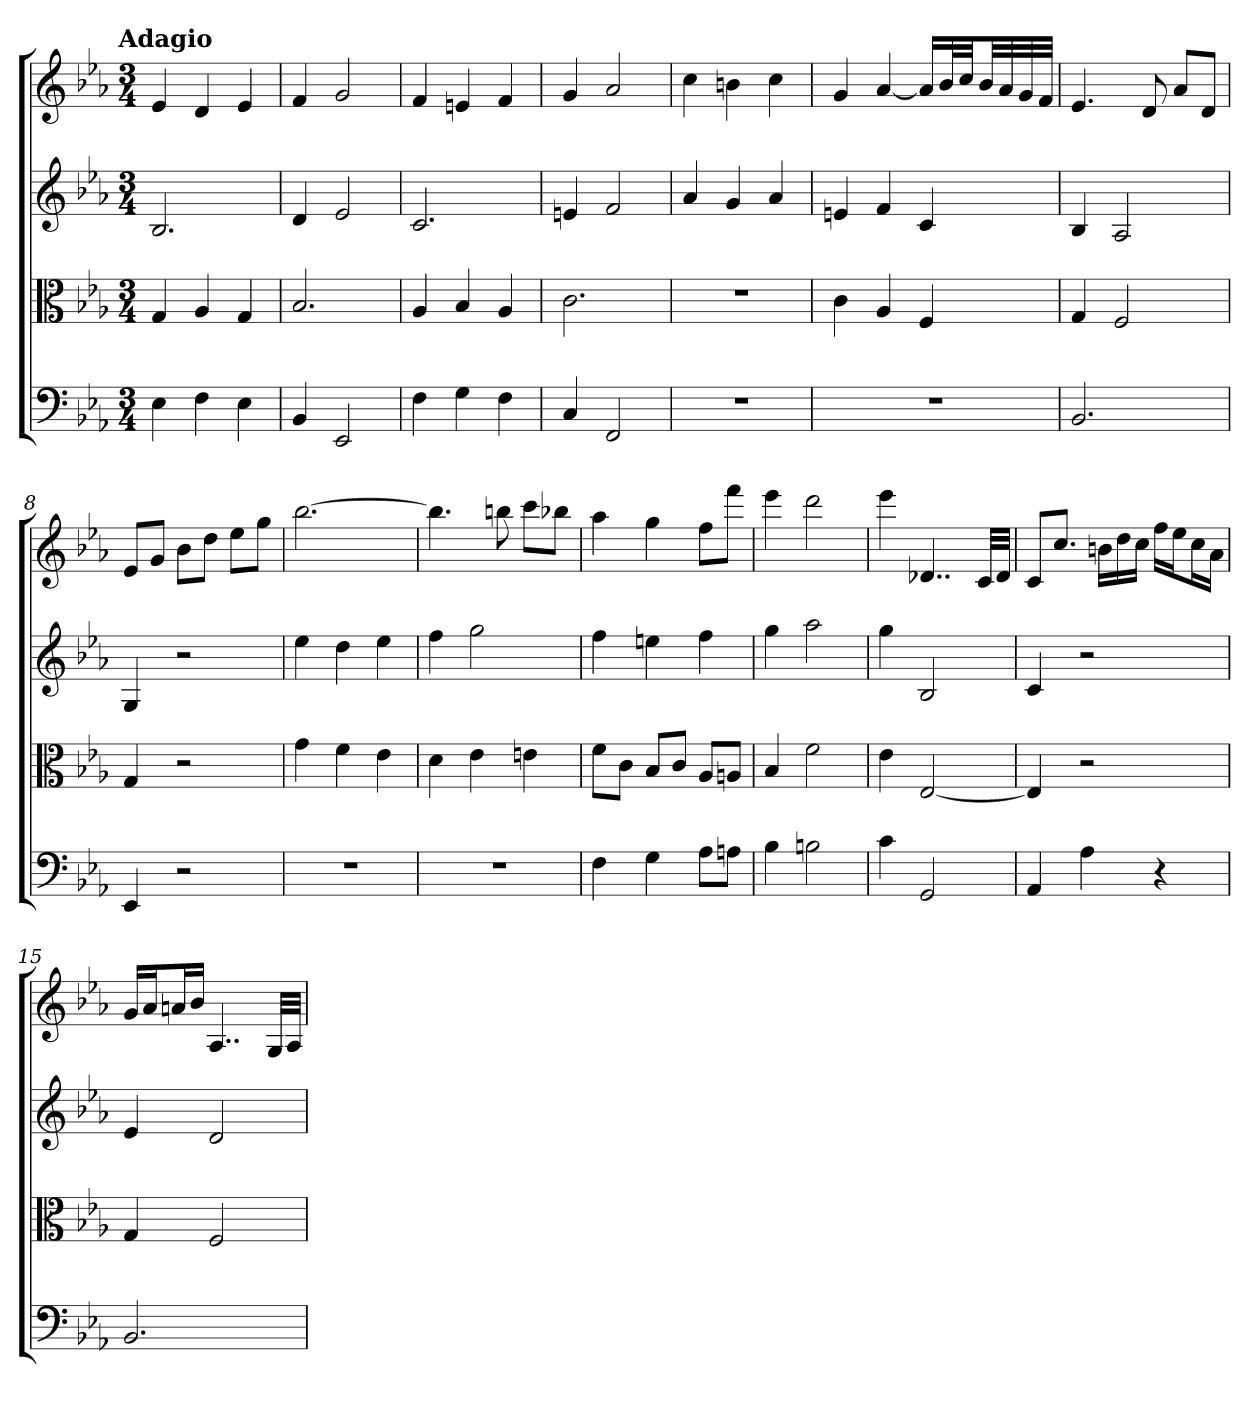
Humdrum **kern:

**kern	**kern	**kern	**kern
*part4	*part3	*part2	*part1
*staff4	*staff3	*staff2	*staff1
*clefF4	*clefC3	*	*
*k[b-e-a-]	*k[b-e-a-]	*k[b-e-a-]	*k[b-e-a-]
*E-:	*E-:	*E-:	*E-:
!!LO:TX:omd:t=Adagio
*M3/4	*M3/4	*M3/4	*M3/4
*MM56	*MM56	*MM56	*MM56
=	=	=	=
4E-	4G	2.B-	4e-
4F	4A-	.	4d
4E-	4G	.	4e-
=2	=2	=2	=2
4BB-	2.B-	4d	4f
2EE-	.	2e-	2g
=3	=3	=3	=3
4F	4A-	2.c	4f
4G	4B-	.	4en
4F	4A-	.	4f
=4	=4	=4	=4
4C	2.c	4en	4g
2FF	.	2f	2a-
=5	=5	=5	=5
2.r	2.r	4a-	4cc
.	.	4g	4bn
.	.	4a-	4cc
=6	=6	=6	=6
2.r	4c	4en	4g
.	4A-	4f	[4a-
.	4F	4c	16a-LL]
.	.	.	32b-L
.	.	.	32ccJJ
.	.	.	32b-LL
.	.	.	32a-
.	.	.	32g
.	.	.	32fJJJ
=7	=7	=7	=7
2.BB-	4G	4B-	4.e-
.	2F	2A-	.
.	.	.	8d
.	.	.	8a-L
.	.	.	8dJ
=8	=8	=8	=8
4EE-	4G	4G	8e-L
.	.	.	8gJ
2r	2r	2r	8b-L
.	.	.	8ddJ
.	.	.	8ee-L
.	.	.	8ggJ
=9	=9	=9	=9
2.r	4g	4ee-	[2.bb-
.	4f	4dd	.
.	4e-	4ee-	.
=10	=10	=10	=10
2.r	4d	4ff	4.bb-]
.	4e-	2gg	.
.	.	.	8bbn
.	4en	.	8cccL
.	.	.	8bb-XJ
=11	=11	=11	=11
4F	8f\L	4ff	4aa-
.	8c\J	.	.
4G	8B-/L	4een	4gg
.	8c/J	.	.
8A-\L	8A-/L	4ff	8ffL
8An\J	8An/J	.	8fffJ
=12	=12	=12	=12
4B-	4B-	4gg	4eee-
2Bn	2f	2aa-	2ddd
=13	=13	=13	=13
4c	4e-	4gg	4eee-
2GG	[2E-	2B-	4..d-X
.	.	.	32cLLL
.	.	.	32d-JJJ
=14	=14	=14	=14
4AA-	4E-]	4c	8cL
.	.	.	8.ccJ
4A-	2r	2r	.
.	.	.	16bnLL
.	.	.	16dd
.	.	.	16ccJJ
4r	.	.	16ffLL
.	.	.	16ee-J
.	.	.	16ccL
.	.	.	16a-JJ
=15	=15	=15	=15
2.BB-	4G	4e-	16gLL
.	.	.	16a-J
.	.	.	16anL
.	.	.	16b-JJ
.	2F	2d	4..A-
.	.	.	32GLLL
.	.	.	32A-JJJ
=	=	=	=
*-	*-	*-	*-
